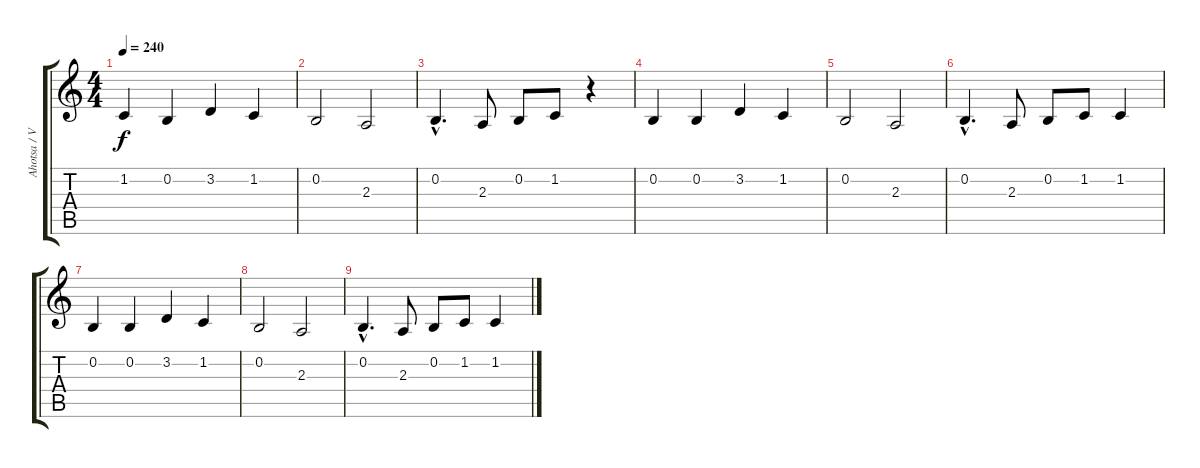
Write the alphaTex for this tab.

\track ("Ahotsa / Voz" "Ahotsa / V") {instrument clarinet}
\staff {score tabs}
\tuning (E4 B3 G3 D3 A2 E2) {hide}
\ts (4 4)
\tempo 240
\clef g2
\ks c
1.2.4{dy f} 0.2.4 3.2.4 1.2.4 |
0.2.2 2.3.2 |
0.2{hac}.4{d} 2.3.8 0.2.8 1.2.8 r.4 |
0.2.4 0.2.4 3.2.4 1.2.4 |
0.2.2 2.3.2 |
0.2{hac}.4{d} 2.3.8 0.2.8 1.2.8 1.2.4 |
0.2.4 0.2.4 3.2.4 1.2.4 |
0.2.2 2.3.2 |
0.2{hac}.4{d} 2.3.8 0.2.8 1.2.8 1.2.4
